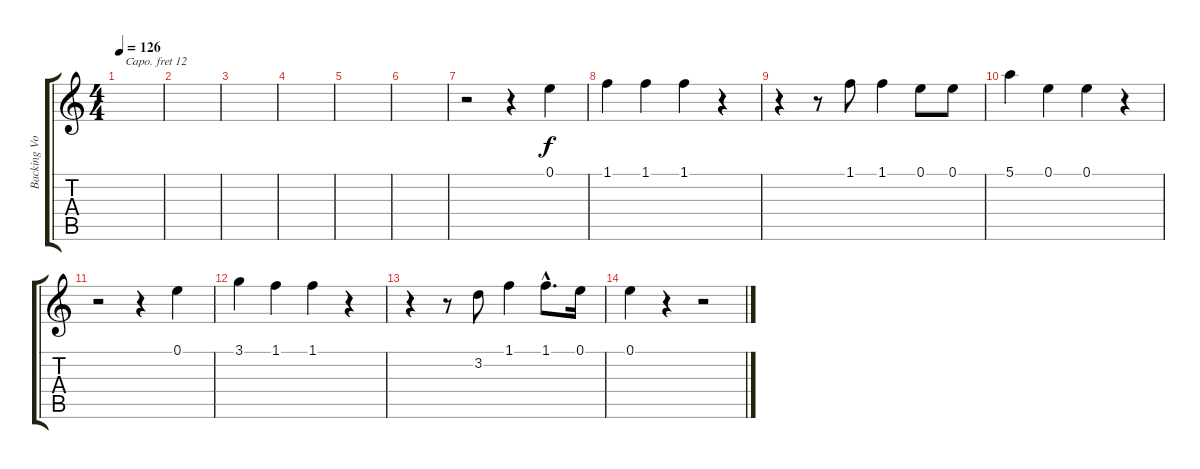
\track ("Backing Vocals" "Backing Vo") {instrument oboe}
\staff {score tabs}
\capo 12
\tuning (E4 B3 G3 D3 A2 E2) {hide}
\ts (4 4)
\tempo 126
\clef g2
\ks c
|
|
|
|
|
|
r.2 r.4 0.1.4 |
1.1.4 1.1.4 1.1.4 r.4 |
r.4 r.8 1.1.8 1.1.4 0.1.8 0.1.8 |
5.1.4 0.1.4 0.1.4 r.4 |
r.2 r.4 0.1.4 |
3.1.4 1.1.4 1.1.4 r.4 |
r.4 r.8 3.2.8 1.1.4 1.1{hac}.8{d} 0.1.16 |
0.1.4 r.4 r.2
